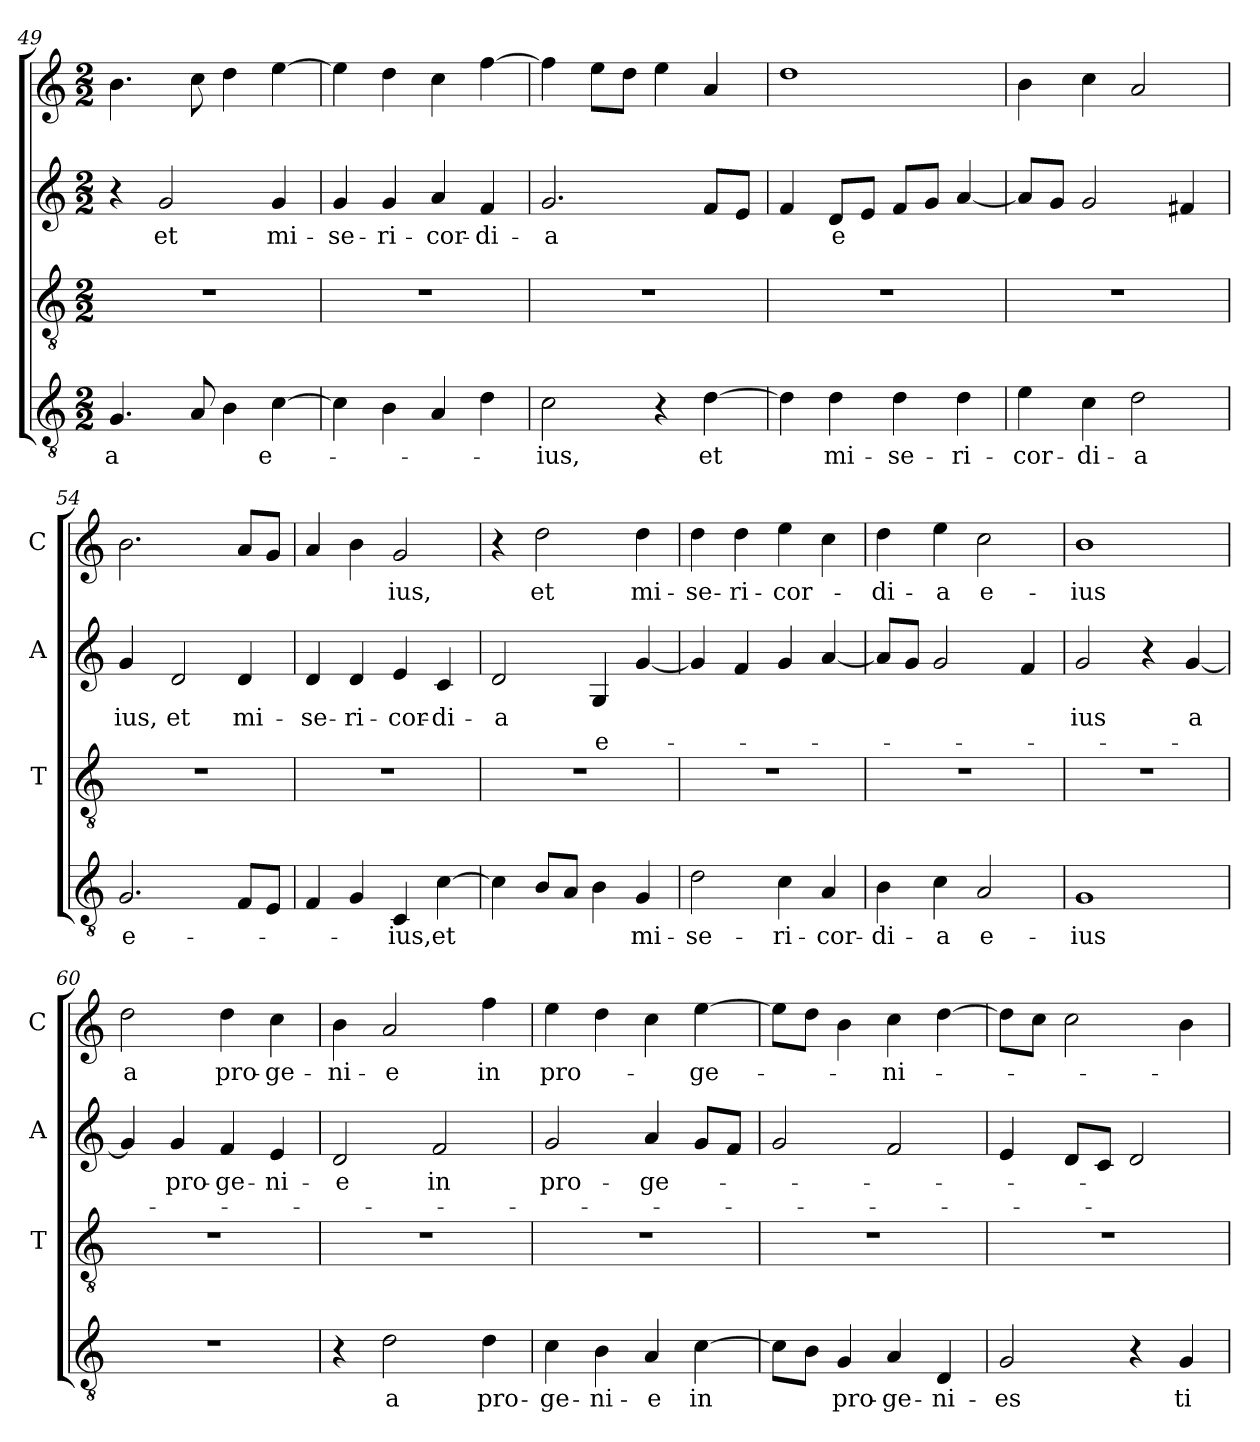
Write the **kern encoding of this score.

**kern	**text	**kern	**kern	**text	**text	**kern	**text
*part4	*part4	*part3	*part2	*part2	*part2	*part1	*part1
*staff4	*staff4	*staff3	*staff2	*staff2	*staff2	*staff1	*staff1
*	*	*I'T	*I'A	*	*	*I'C	*
!!LO:LB:g=z
*clefGv2	*	*clefGv2	*clefG2	*	*	*clefG2	*
*k[]	*	*k[]	*k[]	*	*	*k[]	*
*C:	*	*C:	*C:	*	*	*C:	*
*M2/2	*	*M2/2	*M2/2	*	*	*M2/2	*
=49	=49	=49	=49	=49	=49	=49	=49
!	!LO:LY:b	!	!	!	!	!	!
4.G/	-­a	1r	4r	.	.	4.b\	.
!	!	!	!	!LO:LY:b	!	!	!
.	.	.	2g/	et	.	.	.
8A/	.	.	.	.	.	8cc\	.
4B\	.	.	.	.	.	4dd\	.
!	!LO:LY:b	!	!	!LO:LY:b	!	!	!
[4c\	e-	.	4g/	mi-	.	[4ee\	.
=50	=50	=50	=50	=50	=50	=50	=50
!	!	!	!	!LO:LY:b	!	!	!
4c\]	.	1r	4g/	-se-	.	4ee\]	.
!	!	!	!	!LO:LY:b	!	!	!
4B\	.	.	4g/	-ri-	.	4dd\	.
!	!	!	!	!LO:LY:b	!	!	!
4A/	.	.	4a/	-cor-	.	4cc\	.
!	!	!	!	!LO:LY:b	!	!	!
4d\	.	.	4f/	-di-	.	[4ff\	.
=51	=51	=51	=51	=51	=51	=51	=51
!	!LO:LY:b	!	!	!LO:LY:b	!	!	!
2c\	-ius,	1r	2.g/	-a	.	4ff\]	.
.	.	.	.	.	.	8ee\L	.
.	.	.	.	.	.	8dd\J	.
4r	.	.	.	.	.	4ee\	.
!	!LO:LY:b	!	!	!	!	!	!
[4d\	et	.	8f/L	.	.	4a/	.
.	.	.	8e/J	.	.	.	.
=52	=52	=52	=52	=52	=52	=52	=52
4d\]	.	1r	4f/	.	.	1dd	.
!	!LO:LY:b	!	!	!LO:LY:b	!	!	!
4d\	mi-	.	8d/L	e	.	.	.
.	.	.	8e/J	.	.	.	.
!	!LO:LY:b	!	!	!	!	!	!
4d\	-se-	.	8f/L	.	.	.	.
.	.	.	8g/J	.	.	.	.
!	!LO:LY:b	!	!	!	!	!	!
4d\	-ri-	.	[4a/	.	.	.	.
=53	=53	=53	=53	=53	=53	=53	=53
!	!LO:LY:b	!	!	!	!	!	!
4e\	-cor-	1r	8a/L]	.	.	4b\	.
.	.	.	8g/J	.	.	.	.
!	!LO:LY:b	!	!	!	!	!	!
4c\	-di-	.	2g/	.	.	4cc\	.
!	!LO:LY:b	!	!	!	!	!	!
2d\	-a	.	.	.	.	2a/	.
.	.	.	4f#/	.	.	.	.
!!LO:LB:g=z
=54	=54	=54	=54	=54	=54	=54	=54
!	!LO:LY:b	!	!	!LO:LY:b	!	!	!
2.G/	e-	1r	4g/	­ius,	.	2.b\	.
!	!	!	!	!LO:LY:b	!	!	!
.	.	.	2d/	et	.	.	.
!	!	!	!	!LO:LY:b	!	!	!
8F/L	.	.	4d/	mi-	.	8a/L	.
8E/J	.	.	.	.	.	8g/J	.
=55	=55	=55	=55	=55	=55	=55	=55
!	!	!	!	!LO:LY:b	!	!	!
4F/	.	1r	4d/	-se-	.	4a/	.
!	!	!	!	!LO:LY:b	!	!	!
4G/	.	.	4d/	-ri-	.	4b\	.
!	!LO:LY:b	!	!	!LO:LY:b	!	!	!LO:LY:b
4C/	-ius,	.	4e/	-cor-	.	2g/	-ius,
!	!LO:LY:b	!	!	!LO:LY:b	!	!	!
[4c\	et	.	4c/	-di-	.	.	.
=56	=56	=56	=56	=56	=56	=56	=56
!	!	!	!	!LO:LY:b	!	!	!
4c\]	.	1r	2d/	-a	.	4r	.
!	!	!	!	!	!	!	!LO:LY:b
8B/L	.	.	.	.	.	2dd\	et
8A/J	.	.	.	.	.	.	.
!	!	!	!	!	!LO:LY:b	!	!
4B\	.	.	4G/	.	-e-	.	.
!	!LO:LY:b	!	!	!	!	!	!LO:LY:b
4G/	mi-	.	[4g/	.	.	4dd\	mi-
=57	=57	=57	=57	=57	=57	=57	=57
!	!LO:LY:b	!	!	!	!	!	!LO:LY:b
2d\	-se-	1r	4g/]	.	.	4dd\	-se-
!	!	!	!	!	!	!	!LO:LY:b
.	.	.	4f/	.	.	4dd\	-ri-
!	!LO:LY:b	!	!	!	!	!	!LO:LY:b
4c\	-ri-	.	4g/	.	.	4ee\	-cor-
!	!LO:LY:b	!	!	!	!	!	!
4A/	-cor-	.	[4a/	.	.	4cc\	.
=58	=58	=58	=58	=58	=58	=58	=58
!	!LO:LY:b	!	!	!	!	!	!LO:LY:b
4B\	-di-	1r	8a/L]	.	.	4dd\	-di-
.	.	.	8g/J	.	.	.	.
!	!LO:LY:b	!	!	!	!	!	!LO:LY:b
4c\	-a	.	2g/	.	.	4ee\	-a
!	!LO:LY:b	!	!	!	!	!	!LO:LY:b
2A/	e-	.	.	.	.	2cc\	e-
.	.	.	4f/	.	.	.	.
=59	=59	=59	=59	=59	=59	=59	=59
!	!LO:LY:b	!	!	!LO:LY:b	!	!	!LO:LY:b
1G	-ius	1r	2g/	ius	.	1b	-ius
.	.	.	4r	.	.	.	.
!	!	!	!	!LO:LY:b	!	!	!
.	.	.	[4g/	a	.	.	.
!!LO:LB:g=z
=60	=60	=60	=60	=60	=60	=60	=60
!	!	!	!	!	!	!	!LO:LY:b
1r	.	1r	4g/]	.	.	2dd\	a
!	!	!	!	!LO:LY:b	!	!	!
.	.	.	4g/	pro-	.	.	.
!	!	!	!	!LO:LY:b	!	!	!LO:LY:b
.	.	.	4f/	-ge-	.	4dd\	pro-
!	!	!	!	!LO:LY:b	!	!	!LO:LY:b
.	.	.	4e/	-ni-	.	4cc\	-ge-
=61	=61	=61	=61	=61	=61	=61	=61
!	!	!	!	!LO:LY:b	!	!	!LO:LY:b
4r	.	1r	2d/	-e	.	4b\	-ni-
!	!LO:LY:b	!	!	!	!	!	!LO:LY:b
2d\	a	.	.	.	.	2a/	-e
!	!	!	!	!LO:LY:b	!	!	!
.	.	.	2f/	in	.	.	.
!	!LO:LY:b	!	!	!	!	!	!LO:LY:b
4d\	pro-	.	.	.	.	4ff\	in
=62	=62	=62	=62	=62	=62	=62	=62
!	!LO:LY:b	!	!	!LO:LY:b	!	!	!LO:LY:b
4c\	-ge-	1r	2g/	pro-	.	4ee\	pro-
!	!LO:LY:b	!	!	!	!	!	!
4B\	-ni-	.	.	.	.	4dd\	.
!	!LO:LY:b	!	!	!LO:LY:b	!	!	!
4A/	-e	.	4a/	-ge-	.	4cc\	.
!	!LO:LY:b	!	!	!	!	!	!LO:LY:b
[4c\	in	.	8g/L	.	.	[4ee\	-ge-
.	.	.	8f/J	.	.	.	.
=63	=63	=63	=63	=63	=63	=63	=63
8c\L]	.	1r	2g/	.	.	8ee\L]	.
8B\J	.	.	.	.	.	8dd\J	.
!	!LO:LY:b	!	!	!	!	!	!
4G/	pro-	.	.	.	.	4b\	.
!	!LO:LY:b	!	!	!	!	!	!LO:LY:b
4A/	-ge-	.	2f/	.	.	4cc\	-ni-
!	!LO:LY:b	!	!	!	!	!	!
4D/	-ni-	.	.	.	.	[4dd\	.
=64	=64	=64	=64	=64	=64	=64	=64
!	!LO:LY:b	!	!	!	!	!	!
2G/	-es	1r	4e/	.	.	8dd\L]	.
.	.	.	.	.	.	8cc\J	.
.	.	.	8d/L	.	.	2cc\	.
.	.	.	8c/J	.	.	.	.
4r	.	.	2d/	.	.	.	.
!	!LO:LY:b	!	!	!	!	!	!
4G/	ti-	.	.	.	.	4b\	.
=	=	=	=	=	=	=	=
*-	*-	*-	*-	*-	*-	*-	*-
